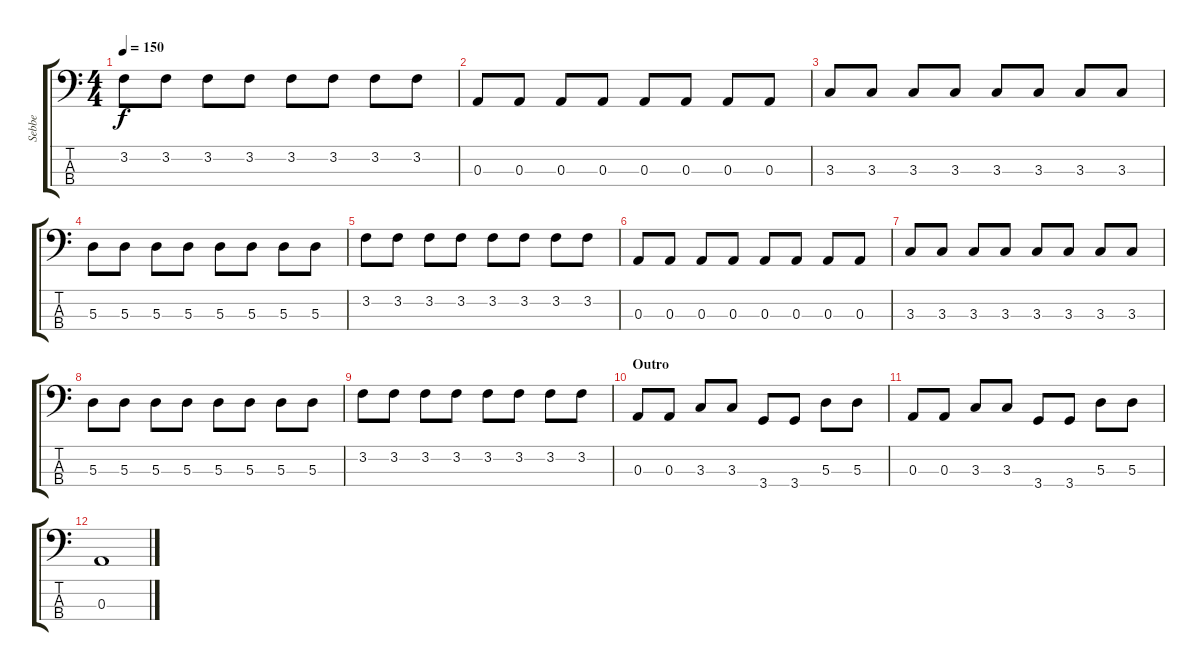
\track ("Sebbe" "Sebbe") {instrument electricbassfinger}
\staff {score tabs}
\tuning (G2 D2 A1 E1) {hide}
\ts (4 4)
\tempo 150
\clef f4
\ks c
3.2.8{dy f} 3.2.8 3.2.8 3.2.8 3.2.8 3.2.8 3.2.8 3.2.8 |
0.3.8 0.3.8 0.3.8 0.3.8 0.3.8 0.3.8 0.3.8 0.3.8 |
3.3.8 3.3.8 3.3.8 3.3.8 3.3.8 3.3.8 3.3.8 3.3.8 |
5.3.8 5.3.8 5.3.8 5.3.8 5.3.8 5.3.8 5.3.8 5.3.8 |
3.2.8 3.2.8 3.2.8 3.2.8 3.2.8 3.2.8 3.2.8 3.2.8 |
0.3.8 0.3.8 0.3.8 0.3.8 0.3.8 0.3.8 0.3.8 0.3.8 |
3.3.8 3.3.8 3.3.8 3.3.8 3.3.8 3.3.8 3.3.8 3.3.8 |
5.3.8 5.3.8 5.3.8 5.3.8 5.3.8 5.3.8 5.3.8 5.3.8 |
3.2.8 3.2.8 3.2.8 3.2.8 3.2.8 3.2.8 3.2.8 3.2.8 |
\section ("" "Outro")
0.3.8 0.3.8 3.3.8 3.3.8 3.4.8 3.4.8 5.3.8 5.3.8 |
0.3.8 0.3.8 3.3.8 3.3.8 3.4.8 3.4.8 5.3.8 5.3.8 |
0.3.1
